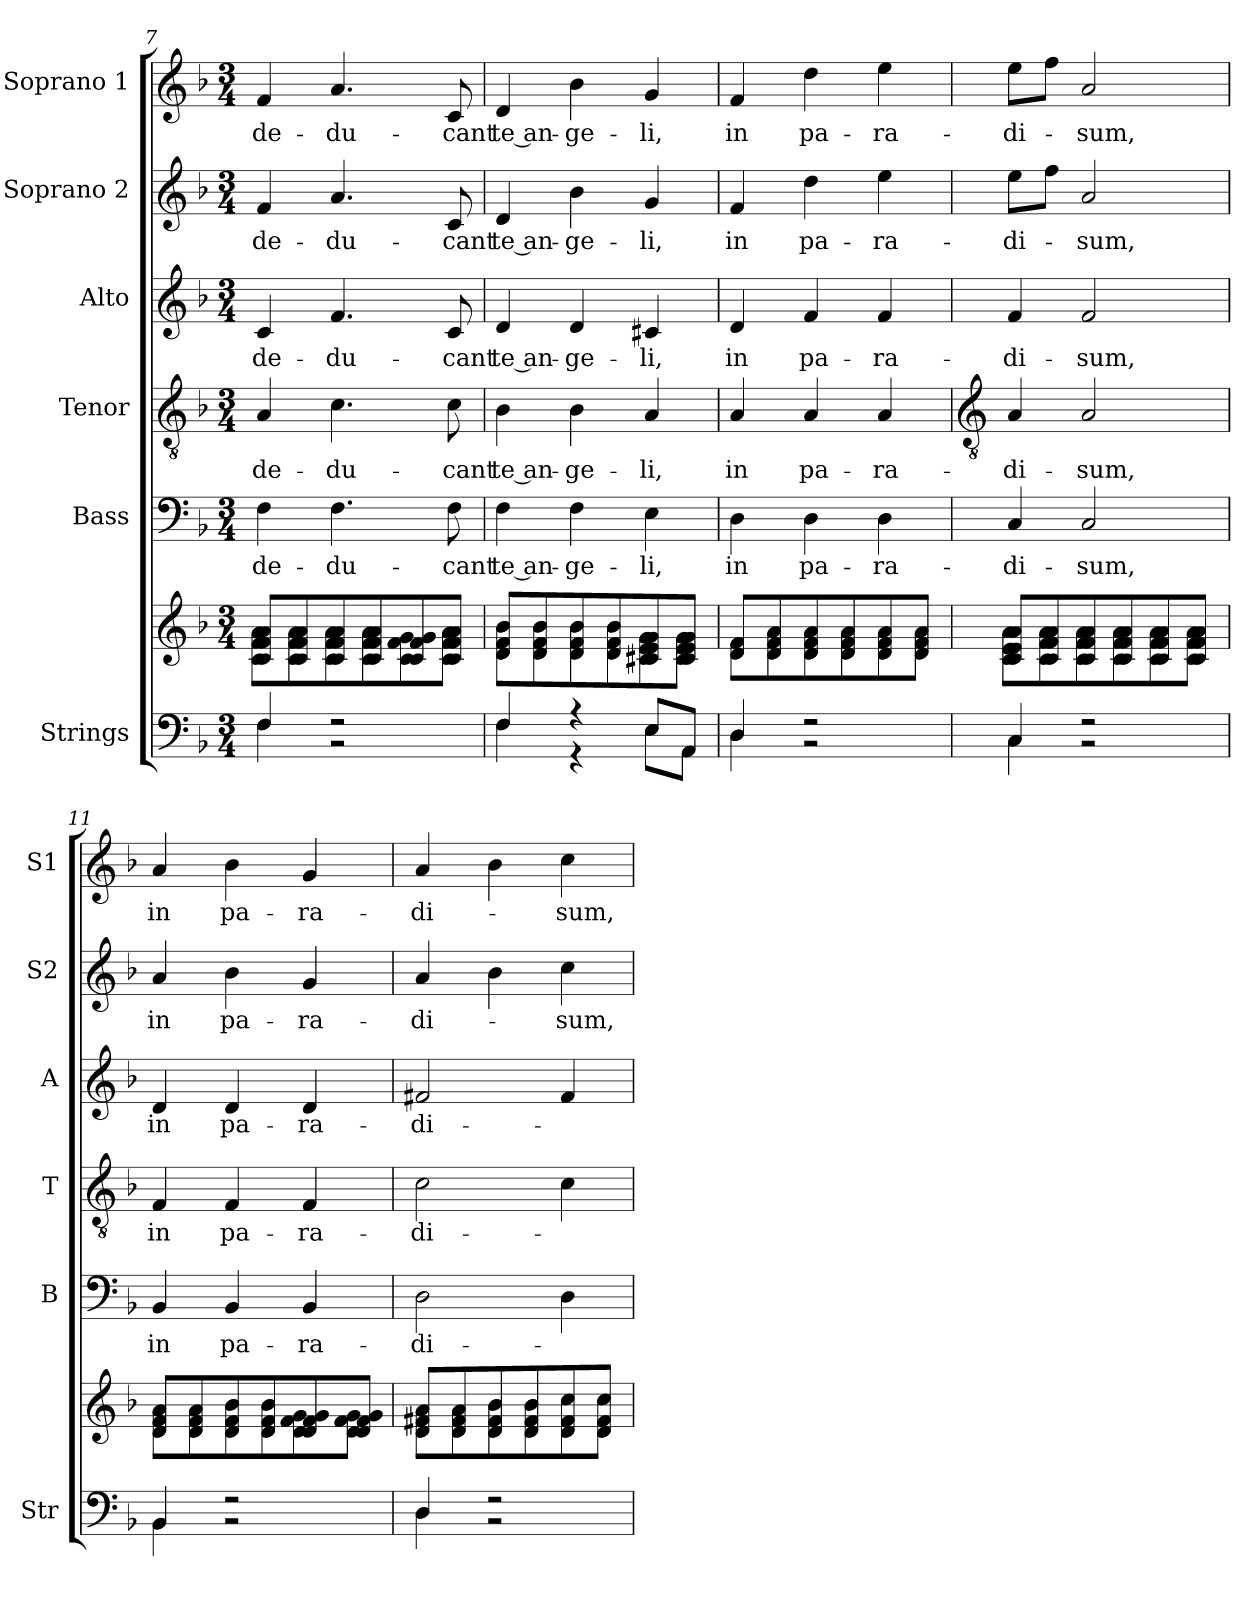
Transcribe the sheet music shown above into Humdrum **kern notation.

**kern	**kern	**kern	**text	**kern	**text	**kern	**text	**kern	**text	**kern	**text
*part6	*part6	*part5	*part5	*part4	*part4	*part3	*part3	*part2	*part2	*part1	*part1
*staff7	*staff6	*staff5	*staff5	*staff4	*staff4	*staff3	*staff3	*staff2	*staff2	*staff1	*staff1
*I"Strings	*	*I"Bass	*	*I"Tenor	*	*I"Alto	*	*I"Soprano 2	*	*I"Soprano 1	*
*I'Str	*	*I'B	*	*I'T	*	*I'A	*	*I'S2	*	*I'S1	*
*clefF4	*clefG2	*clefF4	*	*clefGv2	*	*clefG2	*	*clefG2	*	*clefG2	*
*k[b-]	*k[b-]	*k[b-]	*	*k[b-]	*	*k[b-]	*	*k[b-]	*	*k[b-]	*
*F:	*F:	*F:	*	*F:	*	*F:	*	*F:	*	*F:	*
*M3/4	*M3/4	*M3/4	*	*M3/4	*	*M3/4	*	*M3/4	*	*M3/4	*
=7	=7	=7	=7	=7	=7	=7	=7	=7	=7	=7	=7
*^	*^	*	*	*	*	*	*	*	*	*	*
!	!	!	!	!	!LO:LY:b	!	!LO:LY:b	!	!LO:LY:b	!	!LO:LY:b	!	!LO:LY:b
4F/	4F\	8c/ 8f/ 8a/L	8c\ 8f\ 8a\L	4F	de-	4A	de-	4c	de-	4f	de-	4f	de-
.	.	8c/ 8f/ 8a/	8c\ 8f\ 8a\	.	.	.	.	.	.	.	.	.	.
!	!	!	!	!	!LO:LY:b	!	!LO:LY:b	!	!LO:LY:b	!	!LO:LY:b	!	!LO:LY:b
2r	2r	8c/ 8f/ 8a/	8c\ 8f\ 8a\	4.F	-du-	4.c	-du-	4.f	-du-	4.a	-du-	4.a	-du-
.	.	8c/ 8f/ 8a/	8c\ 8f\ 8a\	.	.	.	.	.	.	.	.	.	.
.	.	8c/ 8f/ 8g/	8c\ 8f\ 8g\	.	.	.	.	.	.	.	.	.	.
!	!	!	!	!	!LO:LY:b	!	!LO:LY:b	!	!LO:LY:b	!	!LO:LY:b	!	!LO:LY:b
.	.	8c/ 8f/ 8a/J	8c\ 8f\ 8a\J	8F	-cant	8c	-cant	8c	-cant	8c	-cant	8c	-cant
=8	=8	=8	=8	=8	=8	=8	=8	=8	=8	=8	=8	=8	=8
!	!	!	!	!	!LO:LY:b	!	!LO:LY:b	!	!LO:LY:b	!	!LO:LY:b	!	!LO:LY:b
4F/	4F\	8d/ 8f/ 8b-/L	8d\ 8f\ 8b-\L	4F	te an-	4B-	te an-	4d	te an-	4d	te an-	4d	te an-
.	.	8d/ 8f/ 8b-/	8d\ 8f\ 8b-\	.	.	.	.	.	.	.	.	.	.
!	!	!	!	!	!LO:LY:b	!	!LO:LY:b	!	!LO:LY:b	!	!LO:LY:b	!	!LO:LY:b
4r	4r	8d/ 8f/ 8b-/	8d\ 8f\ 8b-\	4F	-ge-	4B-	-ge-	4d	-ge-	4b-	-ge-	4b-	-ge-
.	.	8d/ 8f/ 8b-/	8d\ 8f\ 8b-\	.	.	.	.	.	.	.	.	.	.
!	!	!	!	!	!LO:LY:b	!	!LO:LY:b	!	!LO:LY:b	!	!LO:LY:b	!	!LO:LY:b
8E/L	8E\L	8c#X/ 8e/ 8g/	8c#X\ 8e\ 8g\	4E	-li,	4A	-li,	4c#X	-li,	4g	-li,	4g	-li,
8AA/J	8AA\J	8c#/ 8e/ 8g/J	8c#\ 8e\ 8g\J	.	.	.	.	.	.	.	.	.	.
=9	=9	=9	=9	=9	=9	=9	=9	=9	=9	=9	=9	=9	=9
!	!	!	!	!	!LO:LY:b	!	!LO:LY:b	!	!LO:LY:b	!	!LO:LY:b	!	!LO:LY:b
4D/	4D\	8d/ 8f/L	8d\ 8f\L	4D	in	4A	in	4d	in	4f	in	4f	in
.	.	8d/ 8f/ 8a/	8d\ 8f\ 8a\	.	.	.	.	.	.	.	.	.	.
!	!	!	!	!	!LO:LY:b	!	!LO:LY:b	!	!LO:LY:b	!	!LO:LY:b	!	!LO:LY:b
2r	2r	8d/ 8f/ 8a/	8d\ 8f\ 8a\	4D	pa-	4A	pa-	4f	pa-	4dd	pa-	4dd	pa-
.	.	8d/ 8f/ 8a/	8d\ 8f\ 8a\	.	.	.	.	.	.	.	.	.	.
!	!	!	!	!	!LO:LY:b	!	!LO:LY:b	!	!LO:LY:b	!	!LO:LY:b	!	!LO:LY:b
.	.	8d/ 8f/ 8a/	8d\ 8f\ 8a\	4D	-ra-	4A	-ra-	4f	-ra-	4ee	-ra-	4ee	-ra-
.	.	8d/ 8f/ 8a/J	8d\ 8f\ 8a\J	.	.	.	.	.	.	.	.	.	.
!!LO:LB:g=z
=10	=10	=10	=10	=10	=10	=10	=10	=10	=10	=10	=10	=10	=10
*	*	*	*	*	*	*clefGv2	*	*	*	*	*	*	*
!	!	!	!	!	!LO:LY:b	!	!LO:LY:b	!	!LO:LY:b	!	!LO:LY:b	!	!LO:LY:b
4C/	4C\	8c/ 8e/ 8a/L	8c\ 8e\ 8a\L	4C	-di-	4A	-di-	4f	-di-	8eeL	-di-	8eeL	-di-
.	.	8c/ 8f/ 8a/	8c\ 8f\ 8a\	.	.	.	.	.	.	8ffJ	.	8ffJ	.
!	!	!	!	!	!LO:LY:b	!	!LO:LY:b	!	!LO:LY:b	!	!LO:LY:b	!	!LO:LY:b
2r	2r	8c/ 8f/ 8a/	8c\ 8f\ 8a\	2C	-sum,	2A	-sum,	2f	-sum,	2a	-sum,	2a	-sum,
.	.	8c/ 8f/ 8a/	8c\ 8f\ 8a\	.	.	.	.	.	.	.	.	.	.
.	.	8c/ 8f/ 8a/	8c\ 8f\ 8a\	.	.	.	.	.	.	.	.	.	.
.	.	8c/ 8f/ 8a/J	8c\ 8f\ 8a\J	.	.	.	.	.	.	.	.	.	.
=11	=11	=11	=11	=11	=11	=11	=11	=11	=11	=11	=11	=11	=11
!	!	!	!	!	!LO:LY:b	!	!LO:LY:b	!	!LO:LY:b	!	!LO:LY:b	!	!LO:LY:b
4BB-/	4BB-\	8d/ 8f/ 8a/L	8d\ 8f\ 8a\L	4BB-	in	4F	in	4d	in	4a	in	4a	in
.	.	8d/ 8f/ 8a/	8d\ 8f\ 8a\	.	.	.	.	.	.	.	.	.	.
!	!	!	!	!	!LO:LY:b	!	!LO:LY:b	!	!LO:LY:b	!	!LO:LY:b	!	!LO:LY:b
2r	2r	8d/ 8f/ 8b-/	8d\ 8f\ 8b-\	4BB-	pa-	4F	pa-	4d	pa-	4b-	pa-	4b-	pa-
.	.	8d/ 8f/ 8b-/	8d\ 8f\ 8b-\	.	.	.	.	.	.	.	.	.	.
!	!	!	!	!	!LO:LY:b	!	!LO:LY:b	!	!LO:LY:b	!	!LO:LY:b	!	!LO:LY:b
.	.	8d/ 8f/ 8g/	8d\ 8f\ 8g\	4BB-	-ra-	4F	-ra-	4d	-ra-	4g	-ra-	4g	-ra-
.	.	8d/ 8f/ 8g/J	8d\ 8f\ 8g\J	.	.	.	.	.	.	.	.	.	.
=12	=12	=12	=12	=12	=12	=12	=12	=12	=12	=12	=12	=12	=12
!	!	!	!	!	!LO:LY:b	!	!LO:LY:b	!	!LO:LY:b	!	!LO:LY:b	!	!LO:LY:b
4D/	4D\	8d/ 8f#X/ 8a/L	8d\ 8f#X\ 8a\L	2D	-di-	2c	-di-	2f#X	-di-	4a	-di-	4a	-di-
.	.	8d/ 8f#/ 8a/	8d\ 8f#\ 8a\	.	.	.	.	.	.	.	.	.	.
2r	2r	8d/ 8f#/ 8b-/	8d\ 8f#\ 8b-\	.	.	.	.	.	.	4b-	.	4b-	.
.	.	8d/ 8f#/ 8b-/	8d\ 8f#\ 8b-\	.	.	.	.	.	.	.	.	.	.
!	!	!	!	!	!	!	!	!	!	!	!LO:LY:b	!	!LO:LY:b
.	.	8d/ 8f#/ 8cc/	8d\ 8f#\ 8cc\	4D	.	4c	.	4f#	.	4cc	-sum,	4cc	-sum,
.	.	8d/ 8f#/ 8cc/J	8d\ 8f#\ 8cc\J	.	.	.	.	.	.	.	.	.	.
*v	*v	*	*	*	*	*	*	*	*	*	*	*	*
*	*v	*v	*	*	*	*	*	*	*	*	*	*
=	=	=	=	=	=	=	=	=	=	=	=
*-	*-	*-	*-	*-	*-	*-	*-	*-	*-	*-	*-
